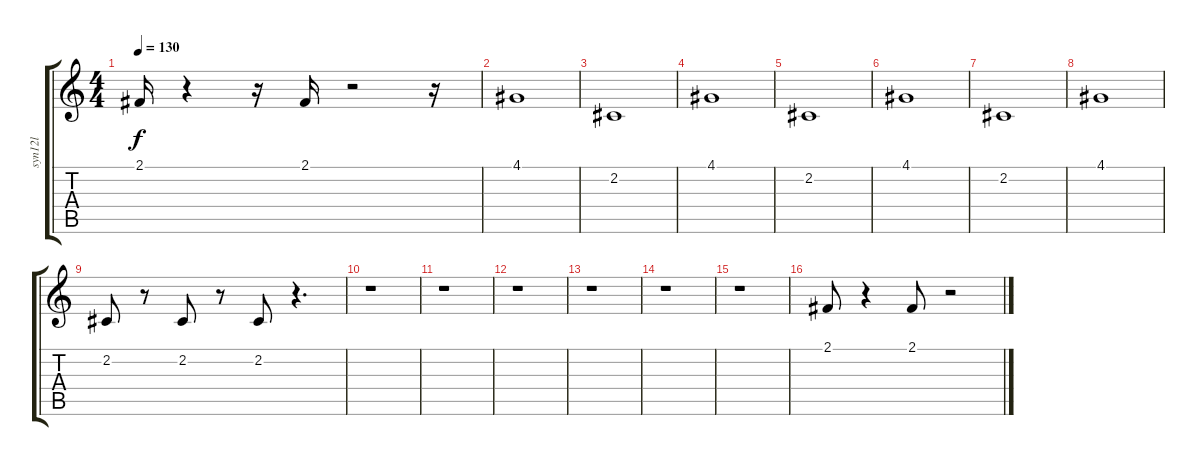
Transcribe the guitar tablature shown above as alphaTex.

\track ("syn12l              " "syn12l    ") {instrument stringensemble1}
\staff {score tabs}
\tuning (E4 B3 G3 D3 A2 E2) {hide}
\ts (4 4)
\tempo 130
\clef g2
\ks c
2.1.16{dy f} r.4 r.16 2.1.16 r.2 r.16 |
4.1.1 |
2.2.1 |
4.1.1 |
2.2.1 |
4.1.1 |
2.2.1 |
4.1.1 |
2.2.8 r.8 2.2.8 r.8 2.2.8 r.4{d} |
r.1 |
r.1 |
r.1 |
r.1 |
r.1 |
r.1 |
2.1.8 r.4 2.1.8 r.2
